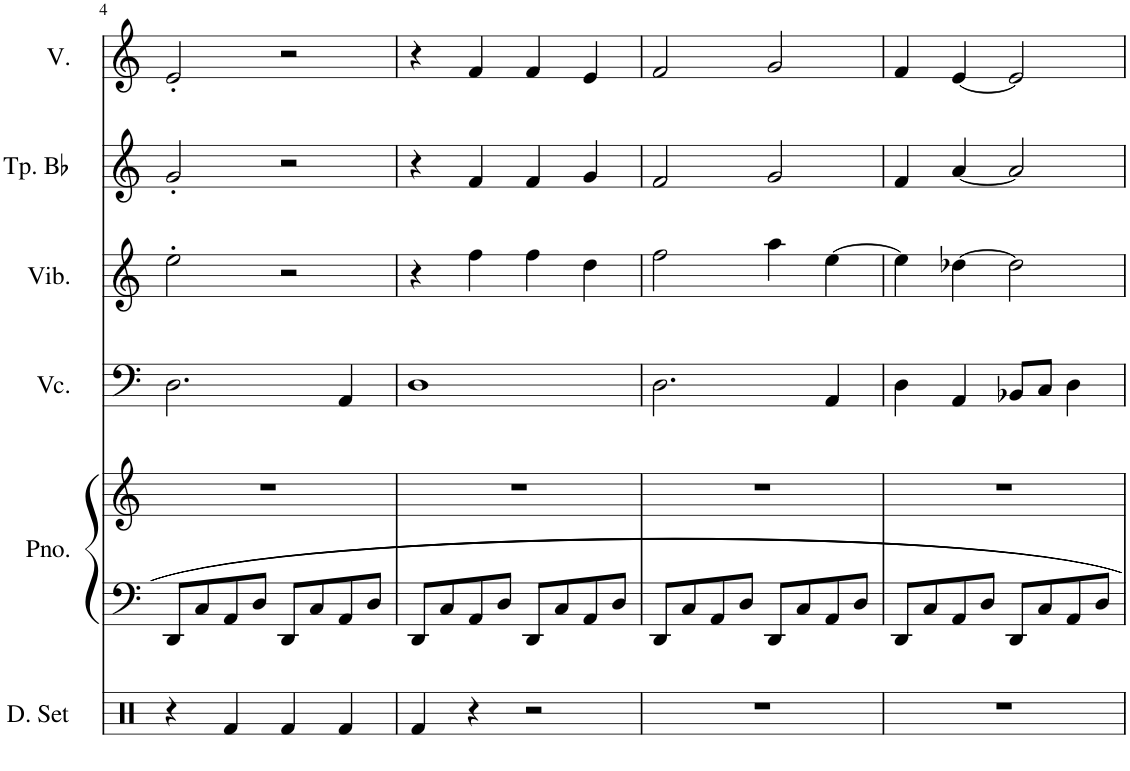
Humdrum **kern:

**kern	**kern	**kern	**kern	**kern	**kern	**kern
*part6	*part5	*part5	*part4	*part3	*part2	*part1
*staff7	*staff6	*staff5	*staff4	*staff3	*staff2	*staff1
*I"Bateria	*I"Piano	*	*I"Violoncelo	*I"Vibrafone	*I"Trompete em Bb	*I"Voz
*	*I'Pno.	*	*I'Vc.	*I'Vib.	*I'Tp. Bb	*I'V.
!!LO:PB:g=z
*clefX	*clefF4	*clefG2	*clefF4	*clefG2	*clefG2	*clefG2
*	*	*	*	*	*ITrd1c2	*
*k[]	*k[]	*k[]	*k[]	*k[]	*k[]	*k[]
*M4/4	*M4/4	*M4/4	*M4/4	*M4/4	*M4/4	*M4/4
=4	=4	=4	=4	=4	=4	=4
4r	8DD/L	1r	2.D\	2ee'\	2g'/	2e'/
.	8C/	.	.	.	.	.
4Rf/	8AA/	.	.	.	.	.
.	8D/J	.	.	.	.	.
4Rf/	8DD/L	.	.	2r	2r	2r
.	8C/	.	.	.	.	.
4Rf/	8AA/	.	4AA/	.	.	.
.	8D/J	.	.	.	.	.
=5	=5	=5	=5	=5	=5	=5
4Rf/	8DD/L	1r	1D	4r	4r	4r
.	8C/	.	.	.	.	.
4r	8AA/	.	.	4ff\	4f/	4f/
.	8D/J	.	.	.	.	.
2r	8DD/L	.	.	4ff\	4f/	4f/
.	8C/	.	.	.	.	.
.	8AA/	.	.	4dd\	4g/	4e/
.	8D/J	.	.	.	.	.
=6	=6	=6	=6	=6	=6	=6
1r	8DD/L	1r	2.D\	2ff\	2f/	2f/
.	8C/	.	.	.	.	.
.	8AA/	.	.	.	.	.
.	8D/J	.	.	.	.	.
.	8DD/L	.	.	4aa\	2g/	2g/
.	8C/	.	.	.	.	.
.	8AA/	.	4AA/	[4ee\	.	.
.	8D/J	.	.	.	.	.
=7	=7	=7	=7	=7	=7	=7
1r	8DD/L	1r	4D\	4ee\]	4f/	4f/
.	8C/	.	.	.	.	.
.	8AA/	.	4AA/	[4dd-X\	[4a/	[4e/
.	8D/J	.	.	.	.	.
.	8DD/L	.	8BB-X/L	2dd-\]	2a/]	2e/]
.	8C/	.	8C/J	.	.	.
.	8AA/	.	4D\	.	.	.
.	8D/J	.	.	.	.	.
=	=	=	=	=	=	=
*-	*-	*-	*-	*-	*-	*-
